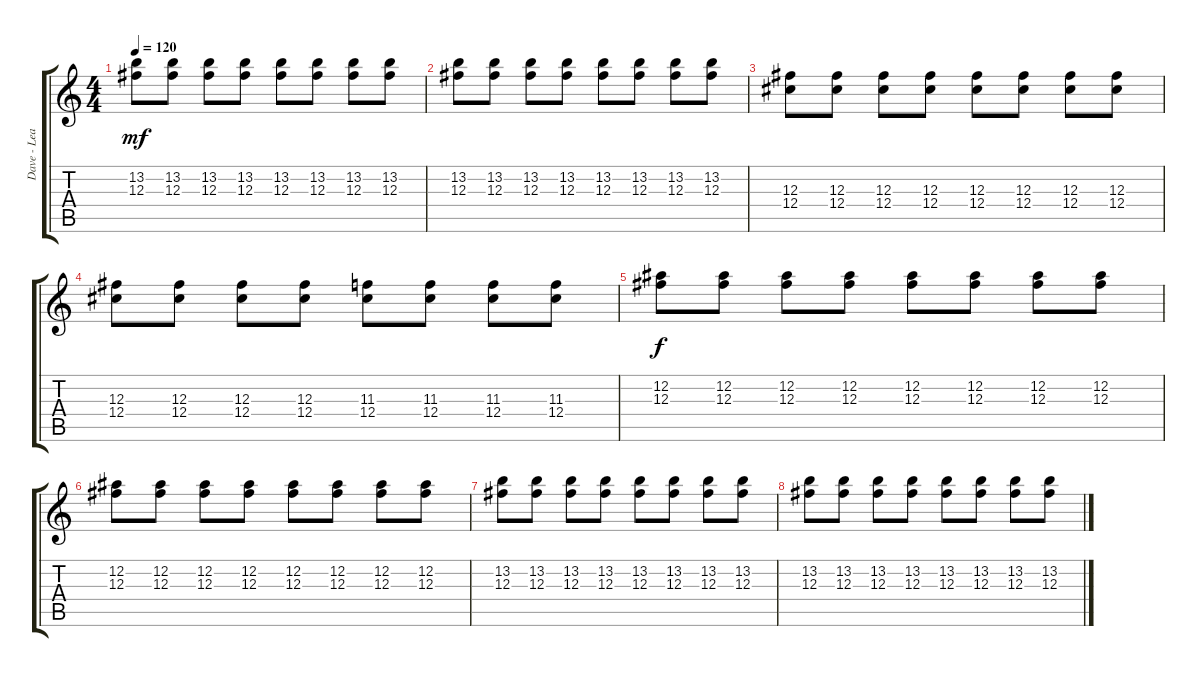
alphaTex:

\track ("Dave - Lead Guitar" "Dave - Lea") {instrument overdrivenguitar}
\staff {score tabs}
\tuning (Eb4 Bb3 Gb3 Db3 Ab2 Eb2) {hide}
\ts (4 4)
\tempo 120
\clef g2
\ks c
(13.2 12.3).8{dy mf} (13.2 12.3).8 (13.2 12.3).8 (13.2 12.3).8 (13.2 12.3).8 (13.2 12.3).8 (13.2 12.3).8 (13.2 12.3).8 |
(13.2 12.3).8 (13.2 12.3).8 (13.2 12.3).8 (13.2 12.3).8 (13.2 12.3).8 (13.2 12.3).8 (13.2 12.3).8 (13.2 12.3).8 |
(12.3 12.4).8 (12.3 12.4).8 (12.3 12.4).8 (12.3 12.4).8 (12.3 12.4).8 (12.3 12.4).8 (12.3 12.4).8 (12.3 12.4).8 |
(12.3 12.4).8 (12.3 12.4).8 (12.3 12.4).8 (12.3 12.4).8 (11.3 12.4).8 (11.3 12.4).8 (11.3 12.4).8 (11.3 12.4).8 |
(12.2 12.3).8{dy f} (12.2 12.3).8 (12.2 12.3).8 (12.2 12.3).8 (12.2 12.3).8 (12.2 12.3).8 (12.2 12.3).8 (12.2 12.3).8 |
(12.2 12.3).8 (12.2 12.3).8 (12.2 12.3).8 (12.2 12.3).8 (12.2 12.3).8 (12.2 12.3).8 (12.2 12.3).8 (12.2 12.3).8 |
(13.2 12.3).8 (13.2 12.3).8 (13.2 12.3).8 (13.2 12.3).8 (13.2 12.3).8 (13.2 12.3).8 (13.2 12.3).8 (13.2 12.3).8 |
(13.2 12.3).8 (13.2 12.3).8 (13.2 12.3).8 (13.2 12.3).8 (13.2 12.3).8 (13.2 12.3).8 (13.2 12.3).8 (13.2 12.3).8
